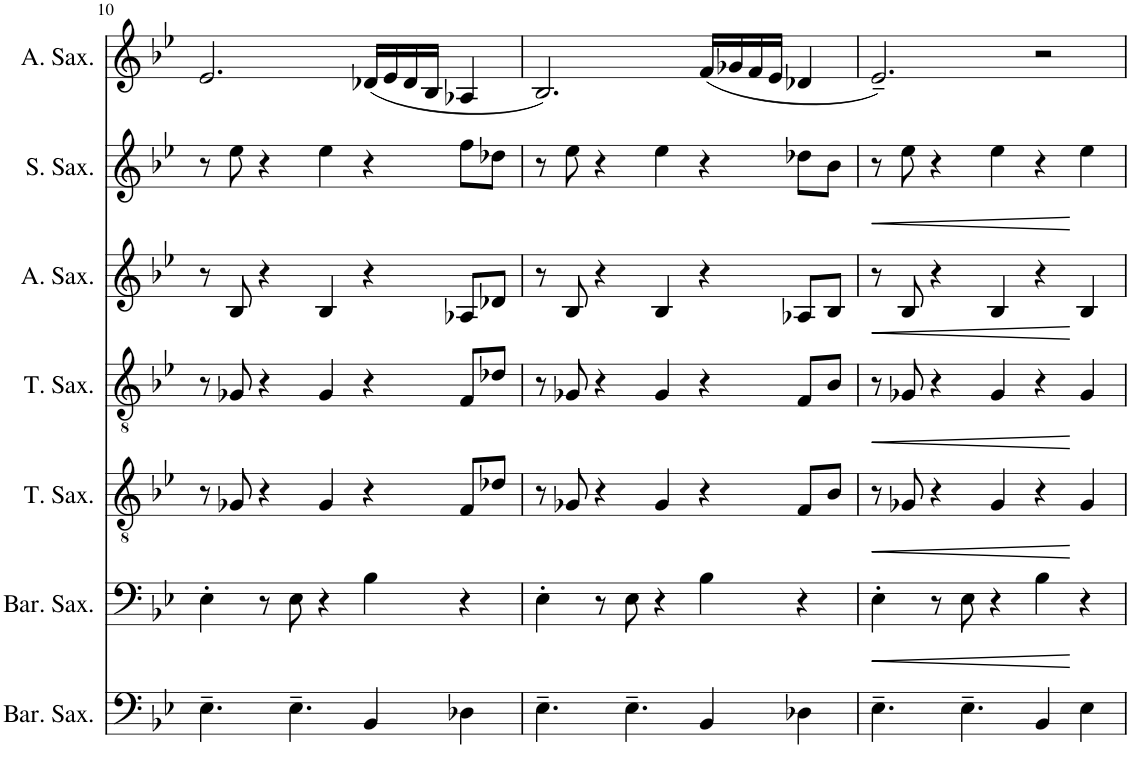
**kern	**kern	**dynam	**kern	**dynam	**kern	**dynam	**kern	**dynam	**kern	**dynam	**kern
*part7	*part6	*part6	*part5	*part5	*part4	*part4	*part3	*part3	*part2	*part2	*part1
*staff7	*staff6	*staff6	*staff5	*staff5	*staff4	*staff4	*staff3	*staff3	*staff2	*staff2	*staff1
*I"Baritone Saxophone	*I"Baritone Saxophone	*	*I"Tenor Saxophone	*	*I"Tenor Saxophone	*	*I"Alto Saxophone	*	*I"Soprano Saxophone	*	*I"Alto Saxophone
*I'Bar. Sax.	*I'Bar. Sax.	*	*I'T. Sax.	*	*I'T. Sax.	*	*I'A. Sax.	*	*I'S. Sax.	*	*I'A. Sax.
!!LO:PB:g=z
*clefF4	*clefF4	*	*clefGv2	*	*clefGv2	*	*clefG2	*	*clefG2	*	*clefG2
*ITrd12c21	*ITrd12c21	*	*ITrd8c14	*	*ITrd8c14	*	*ITrd5c9	*	*ITrd1c2	*	*ITrd5c9
*k[b-e-]	*k[b-e-]	*	*k[b-e-]	*	*k[b-e-]	*	*k[b-e-]	*	*k[b-e-]	*	*k[b-e-]
*M5/4	*M5/4	*	*M5/4	*	*M5/4	*	*M5/4	*	*M5/4	*	*M5/4
=10	=10	=10	=10	=10	=10	=10	=10	=10	=10	=10	=10
4.E-~\	4E-'\	.	8r	.	8r	.	8r	.	8r	.	2.e-/
.	.	.	8G-X/	.	8G-X/	.	8B-/	.	8ee-\	.	.
.	8r	.	4r	.	4r	.	4r	.	4r	.	.
4.E-~\	8E-\	.	.	.	.	.	.	.	.	.	.
.	4r	.	4G-/	.	4G-/	.	4B-/	.	4ee-\	.	.
4BB-/	4B-\	.	4r	.	4r	.	4r	.	4r	.	(16d-X/LL
.	.	.	.	.	.	.	.	.	.	.	16e-/
.	.	.	.	.	.	.	.	.	.	.	16d-/
.	.	.	.	.	.	.	.	.	.	.	16B-/JJ
4D-X\	4r	.	8F/L	.	8F/L	.	8A-X/L	.	8ff\L	.	4A-X/
.	.	.	8d-X/J	.	8d-X/J	.	8d-X/J	.	8dd-X\J	.	.
=11	=11	=11	=11	=11	=11	=11	=11	=11	=11	=11	=11
4.E-~\	4E-'\	.	8r	.	8r	.	8r	.	8r	.	2.B-/)
.	.	.	8G-X/	.	8G-X/	.	8B-/	.	8ee-\	.	.
.	8r	.	4r	.	4r	.	4r	.	4r	.	.
4.E-~\	8E-\	.	.	.	.	.	.	.	.	.	.
.	4r	.	4G-/	.	4G-/	.	4B-/	.	4ee-\	.	.
4BB-/	4B-\	.	4r	.	4r	.	4r	.	4r	.	(16f/LL
.	.	.	.	.	.	.	.	.	.	.	16g-X/
.	.	.	.	.	.	.	.	.	.	.	16f/
.	.	.	.	.	.	.	.	.	.	.	16e-/JJ
4D-X\	4r	.	8F/L	.	8F/L	.	8A-X/L	.	8dd-X\L	.	4d-X/
.	.	.	8B-/J	.	8B-/J	.	8B-/J	.	8b-\J	.	.
=12	=12	=12	=12	=12	=12	=12	=12	=12	=12	=12	=12
!	!	!LO:HP:b	!	!LO:HP:b	!	!LO:HP:b	!	!LO:HP:b	!	!LO:HP:b	!
4.E-~\	4E-'\	<	8r	<	8r	<	8r	<	8r	<	2.e-~/)
.	.	.	8G-X/	.	8G-X/	.	8B-/	.	8ee-\	.	.
.	8r	.	4r	.	4r	.	4r	.	4r	.	.
4.E-~\	8E-\	.	.	.	.	.	.	.	.	.	.
.	4r	.	4G-/	.	4G-/	.	4B-/	.	4ee-\	.	.
4BB-/	4B-\	.	4r	.	4r	.	4r	.	4r	.	2r
4E-\	4r	[	4G-/	[	4G-/	[	4B-/	[	4ee-\	[	.
=	=	=	=	=	=	=	=	=	=	=	=
*-	*-	*-	*-	*-	*-	*-	*-	*-	*-	*-	*-
